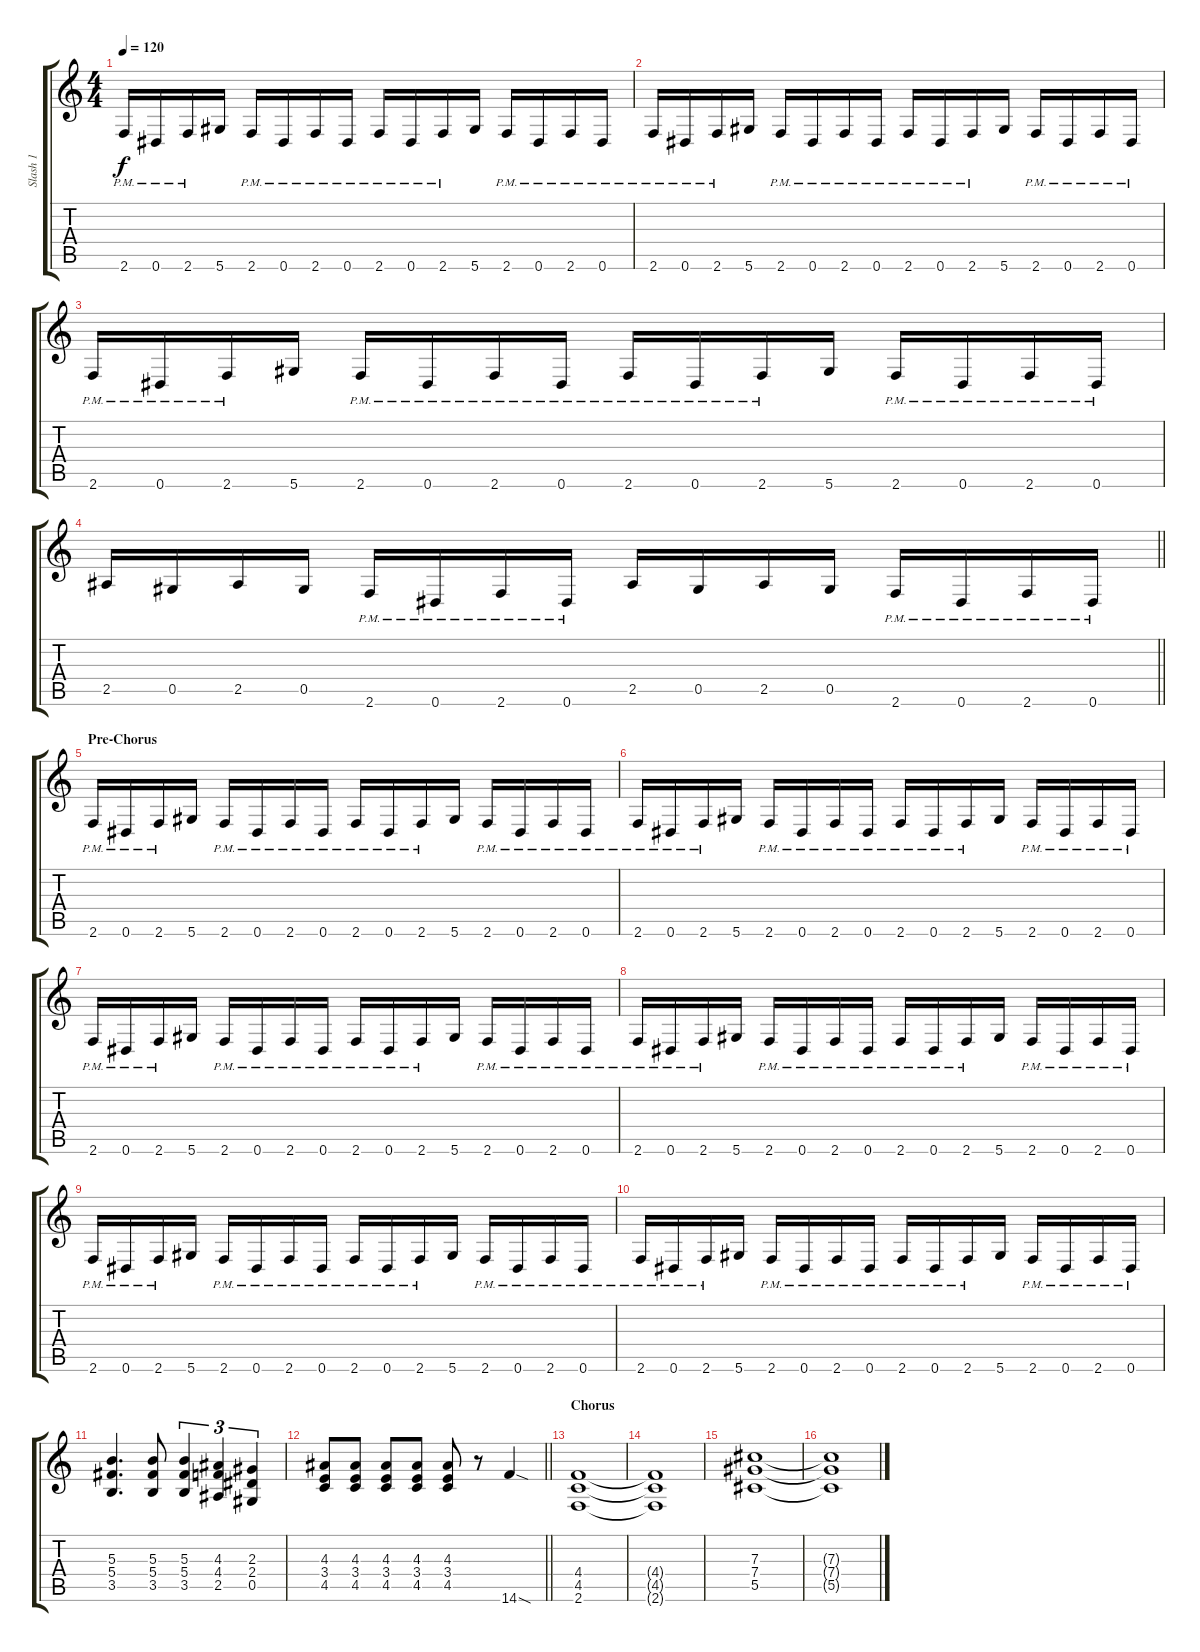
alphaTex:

\track ("Slash 1" "Slash 1") {instrument distortionguitar}
\staff {score tabs}
\tuning (Eb4 Bb3 Gb3 Db3 Ab2 Eb2) {hide}
\ts (4 4)
\tempo 120
\clef g2
\ks c
2.6{pm}.16{dy f} 0.6{pm}.16 2.6{pm}.16 5.6.16 2.6{pm}.16 0.6{pm}.16 2.6{pm}.16 0.6{pm}.16 2.6{pm}.16 0.6{pm}.16 2.6{pm}.16 5.6.16 2.6{pm}.16 0.6{pm}.16 2.6{pm}.16 0.6{pm}.16 |
2.6{pm}.16 0.6{pm}.16 2.6{pm}.16 5.6.16 2.6{pm}.16 0.6{pm}.16 2.6{pm}.16 0.6{pm}.16 2.6{pm}.16 0.6{pm}.16 2.6{pm}.16 5.6.16 2.6{pm}.16 0.6{pm}.16 2.6{pm}.16 0.6{pm}.16 |
2.6{pm}.16 0.6{pm}.16 2.6{pm}.16 5.6.16 2.6{pm}.16 0.6{pm}.16 2.6{pm}.16 0.6{pm}.16 2.6{pm}.16 0.6{pm}.16 2.6{pm}.16 5.6.16 2.6{pm}.16 0.6{pm}.16 2.6{pm}.16 0.6{pm}.16 |
\barLineRight lightlight
2.5.16 0.5.16 2.5.16 0.5.16 2.6{pm}.16 0.6{pm}.16 2.6{pm}.16 0.6{pm}.16 2.5.16 0.5.16 2.5.16 0.5.16 2.6{pm}.16 0.6{pm}.16 2.6{pm}.16 0.6{pm}.16 |
\section ("" "Pre-Chorus")
2.6{pm}.16 0.6{pm}.16 2.6{pm}.16 5.6.16 2.6{pm}.16 0.6{pm}.16 2.6{pm}.16 0.6{pm}.16 2.6{pm}.16 0.6{pm}.16 2.6{pm}.16 5.6.16 2.6{pm}.16 0.6{pm}.16 2.6{pm}.16 0.6{pm}.16 |
2.6{pm}.16 0.6{pm}.16 2.6{pm}.16 5.6.16 2.6{pm}.16 0.6{pm}.16 2.6{pm}.16 0.6{pm}.16 2.6{pm}.16 0.6{pm}.16 2.6{pm}.16 5.6.16 2.6{pm}.16 0.6{pm}.16 2.6{pm}.16 0.6{pm}.16 |
2.6{pm}.16 0.6{pm}.16 2.6{pm}.16 5.6.16 2.6{pm}.16 0.6{pm}.16 2.6{pm}.16 0.6{pm}.16 2.6{pm}.16 0.6{pm}.16 2.6{pm}.16 5.6.16 2.6{pm}.16 0.6{pm}.16 2.6{pm}.16 0.6{pm}.16 |
2.6{pm}.16 0.6{pm}.16 2.6{pm}.16 5.6.16 2.6{pm}.16 0.6{pm}.16 2.6{pm}.16 0.6{pm}.16 2.6{pm}.16 0.6{pm}.16 2.6{pm}.16 5.6.16 2.6{pm}.16 0.6{pm}.16 2.6{pm}.16 0.6{pm}.16 |
2.6{pm}.16 0.6{pm}.16 2.6{pm}.16 5.6.16 2.6{pm}.16 0.6{pm}.16 2.6{pm}.16 0.6{pm}.16 2.6{pm}.16 0.6{pm}.16 2.6{pm}.16 5.6.16 2.6{pm}.16 0.6{pm}.16 2.6{pm}.16 0.6{pm}.16 |
2.6{pm}.16 0.6{pm}.16 2.6{pm}.16 5.6.16 2.6{pm}.16 0.6{pm}.16 2.6{pm}.16 0.6{pm}.16 2.6{pm}.16 0.6{pm}.16 2.6{pm}.16 5.6.16 2.6{pm}.16 0.6{pm}.16 2.6{pm}.16 0.6{pm}.16 |
(5.3 5.4 3.5).4{d} (5.3 5.4 3.5).8 (5.3 5.4 3.5).4{tu (3 2)} (4.3 4.4 2.5).4{tu (3 2)} (2.3 2.4 0.5).4{tu (3 2)} |
\barLineRight lightlight
(4.3 3.4 4.5).8 (4.3 3.4 4.5).8 (4.3 3.4 4.5).8 (4.3 3.4 4.5).8 (4.3 3.4 4.5).8 r.8 14.6{sod}.4 |
\section ("" "Chorus")
(4.4 4.5 2.6).1 |
(4.4{t} 4.5{t} 2.6{t}).1 |
(7.3 7.4 5.5).1 |
(7.3{t} 7.4{t} 5.5{t}).1
